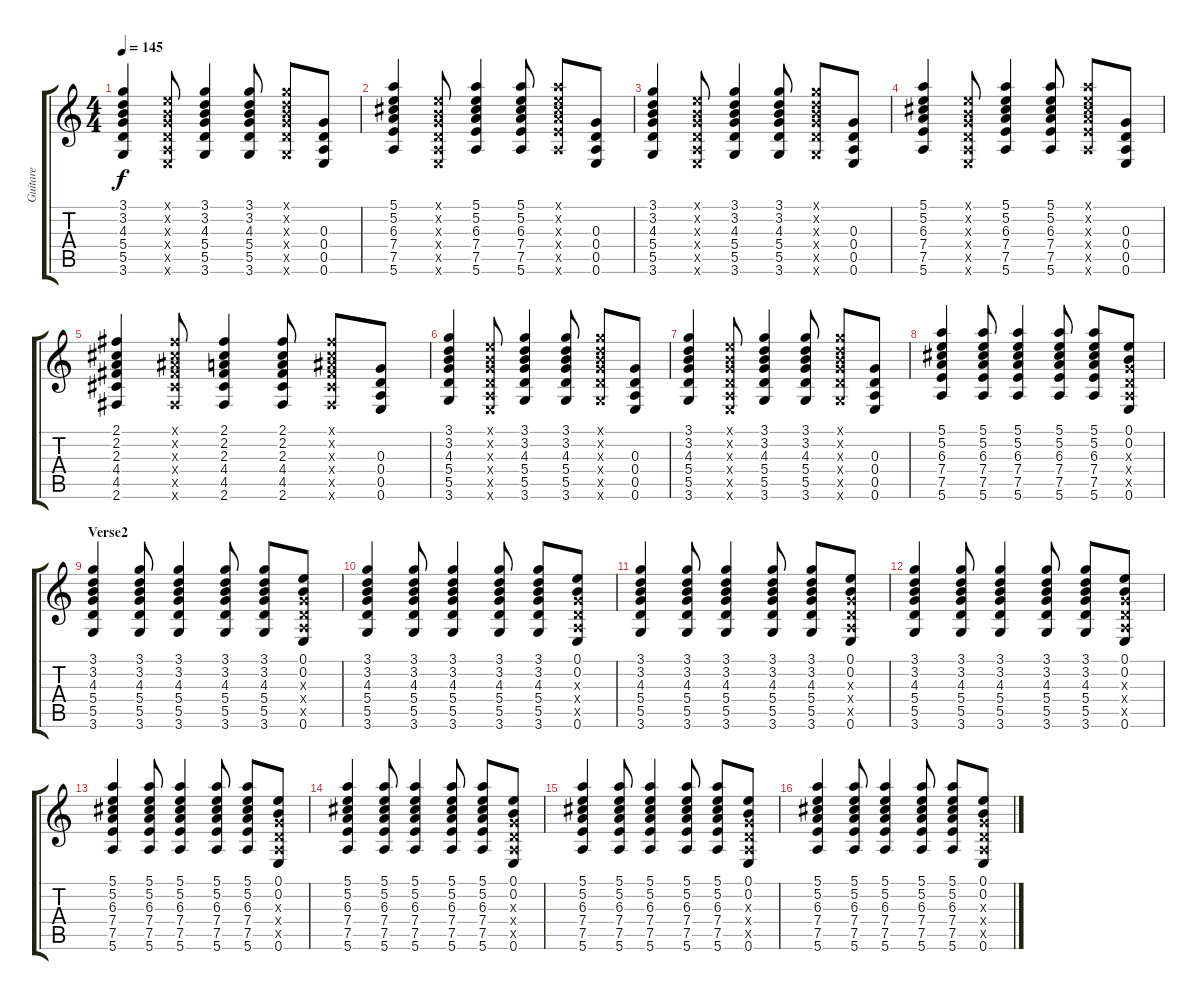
\track ("Guitare" "Guitare") {instrument acousticguitarnylon}
\staff {score tabs}
\tuning (E4 B3 G3 D3 A2 E2) {hide}
\ts (4 4)
\tempo 145
\clef g2
\ks c
(3.1 3.2 4.3 5.4 5.5 3.6).4{dy f} (0.1{x} 0.2{x} 0.3{x} 0.4{x} 0.5{x} 0.6{x}).8 (3.1 3.2 4.3 5.4 5.5 3.6).4 (3.1 3.2 4.3 5.4 5.5 3.6).8 (3.1{x} 3.2{x} 4.3{x} 5.4{x} 5.5{x} 3.6{x}).8 (0.3 0.4 0.5 0.6).8 |
(5.1 5.2 6.3 7.4 7.5 5.6).4 (0.1{x} 0.2{x} 0.3{x} 0.4{x} 0.5{x} 0.6{x}).8 (5.1 5.2 6.3 7.4 7.5 5.6).4 (5.1 5.2 6.3 7.4 7.5 5.6).8 (5.1{x} 5.2{x} 6.3{x} 7.4{x} 7.5{x} 5.6{x}).8 (0.3 0.4 0.5 0.6).8 |
(3.1 3.2 4.3 5.4 5.5 3.6).4 (0.1{x} 0.2{x} 0.3{x} 0.4{x} 0.5{x} 0.6{x}).8 (3.1 3.2 4.3 5.4 5.5 3.6).4 (3.1 3.2 4.3 5.4 5.5 3.6).8 (3.1{x} 3.2{x} 4.3{x} 5.4{x} 5.5{x} 3.6{x}).8 (0.3 0.4 0.5 0.6).8 |
(5.1 5.2 6.3 7.4 7.5 5.6).4 (0.1{x} 0.2{x} 0.3{x} 0.4{x} 0.5{x} 0.6{x}).8 (5.1 5.2 6.3 7.4 7.5 5.6).4 (5.1 5.2 6.3 7.4 7.5 5.6).8 (5.1{x} 5.2{x} 6.3{x} 7.4{x} 7.5{x} 5.6{x}).8 (0.3 0.4 0.5 0.6).8 |
(2.1 2.2 2.3 4.4 4.5 2.6).4 (2.1{x} 2.2{x} 3.3{x} 4.4{x} 4.5{x} 2.6{x}).8 (2.1 2.2 2.3 4.4 4.5 2.6).4 (2.1 2.2 2.3 4.4 4.5 2.6).8 (2.1{x} 2.2{x} 3.3{x} 4.4{x} 4.5{x} 2.6{x}).8 (0.3 0.4 0.5 0.6).8 |
(3.1 3.2 4.3 5.4 5.5 3.6).4 (0.1{x} 0.2{x} 0.3{x} 0.4{x} 0.5{x} 0.6{x}).8 (3.1 3.2 4.3 5.4 5.5 3.6).4 (3.1 3.2 4.3 5.4 5.5 3.6).8 (3.1{x} 3.2{x} 4.3{x} 5.4{x} 5.5{x} 3.6{x}).8 (0.3 0.4 0.5 0.6).8 |
(3.1 3.2 4.3 5.4 5.5 3.6).4 (0.1{x} 0.2{x} 0.3{x} 0.4{x} 0.5{x} 0.6{x}).8 (3.1 3.2 4.3 5.4 5.5 3.6).4 (3.1 3.2 4.3 5.4 5.5 3.6).8 (3.1{x} 3.2{x} 4.3{x} 5.4{x} 5.5{x} 3.6{x}).8 (0.3 0.4 0.5 0.6).8 |
(5.1 5.2 6.3 7.4 7.5 5.6).4 (5.1 5.2 6.3 7.4 7.5 5.6).8 (5.1 5.2 6.3 7.4 7.5 5.6).4 (5.1 5.2 6.3 7.4 7.5 5.6).8 (5.1 5.2 6.3 7.4 7.5 5.6).8 (0.1 0.2 0.3{x} 0.4{x} 0.5{x} 0.6).8 |
\section ("" "Verse2")
(3.1 3.2 4.3 5.4 5.5 3.6).4 (3.1 3.2 4.3 5.4 5.5 3.6).8 (3.1 3.2 4.3 5.4 5.5 3.6).4 (3.1 3.2 4.3 5.4 5.5 3.6).8 (3.1 3.2 4.3 5.4 5.5 3.6).8 (0.1 0.2 0.3{x} 0.4{x} 0.5{x} 0.6).8 |
(3.1 3.2 4.3 5.4 5.5 3.6).4 (3.1 3.2 4.3 5.4 5.5 3.6).8 (3.1 3.2 4.3 5.4 5.5 3.6).4 (3.1 3.2 4.3 5.4 5.5 3.6).8 (3.1 3.2 4.3 5.4 5.5 3.6).8 (0.1 0.2 0.3{x} 0.4{x} 0.5{x} 0.6).8 |
(3.1 3.2 4.3 5.4 5.5 3.6).4 (3.1 3.2 4.3 5.4 5.5 3.6).8 (3.1 3.2 4.3 5.4 5.5 3.6).4 (3.1 3.2 4.3 5.4 5.5 3.6).8 (3.1 3.2 4.3 5.4 5.5 3.6).8 (0.1 0.2 0.3{x} 0.4{x} 0.5{x} 0.6).8 |
(3.1 3.2 4.3 5.4 5.5 3.6).4 (3.1 3.2 4.3 5.4 5.5 3.6).8 (3.1 3.2 4.3 5.4 5.5 3.6).4 (3.1 3.2 4.3 5.4 5.5 3.6).8 (3.1 3.2 4.3 5.4 5.5 3.6).8 (0.1 0.2 0.3{x} 0.4{x} 0.5{x} 0.6).8 |
(5.1 5.2 6.3 7.4 7.5 5.6).4 (5.1 5.2 6.3 7.4 7.5 5.6).8 (5.1 5.2 6.3 7.4 7.5 5.6).4 (5.1 5.2 6.3 7.4 7.5 5.6).8 (5.1 5.2 6.3 7.4 7.5 5.6).8 (0.1 0.2 0.3{x} 0.4{x} 0.5{x} 0.6).8 |
(5.1 5.2 6.3 7.4 7.5 5.6).4 (5.1 5.2 6.3 7.4 7.5 5.6).8 (5.1 5.2 6.3 7.4 7.5 5.6).4 (5.1 5.2 6.3 7.4 7.5 5.6).8 (5.1 5.2 6.3 7.4 7.5 5.6).8 (0.1 0.2 0.3{x} 0.4{x} 0.5{x} 0.6).8 |
(5.1 5.2 6.3 7.4 7.5 5.6).4 (5.1 5.2 6.3 7.4 7.5 5.6).8 (5.1 5.2 6.3 7.4 7.5 5.6).4 (5.1 5.2 6.3 7.4 7.5 5.6).8 (5.1 5.2 6.3 7.4 7.5 5.6).8 (0.1 0.2 0.3{x} 0.4{x} 0.5{x} 0.6).8 |
(5.1 5.2 6.3 7.4 7.5 5.6).4 (5.1 5.2 6.3 7.4 7.5 5.6).8 (5.1 5.2 6.3 7.4 7.5 5.6).4 (5.1 5.2 6.3 7.4 7.5 5.6).8 (5.1 5.2 6.3 7.4 7.5 5.6).8 (0.1 0.2 0.3{x} 0.4{x} 0.5{x} 0.6).8
